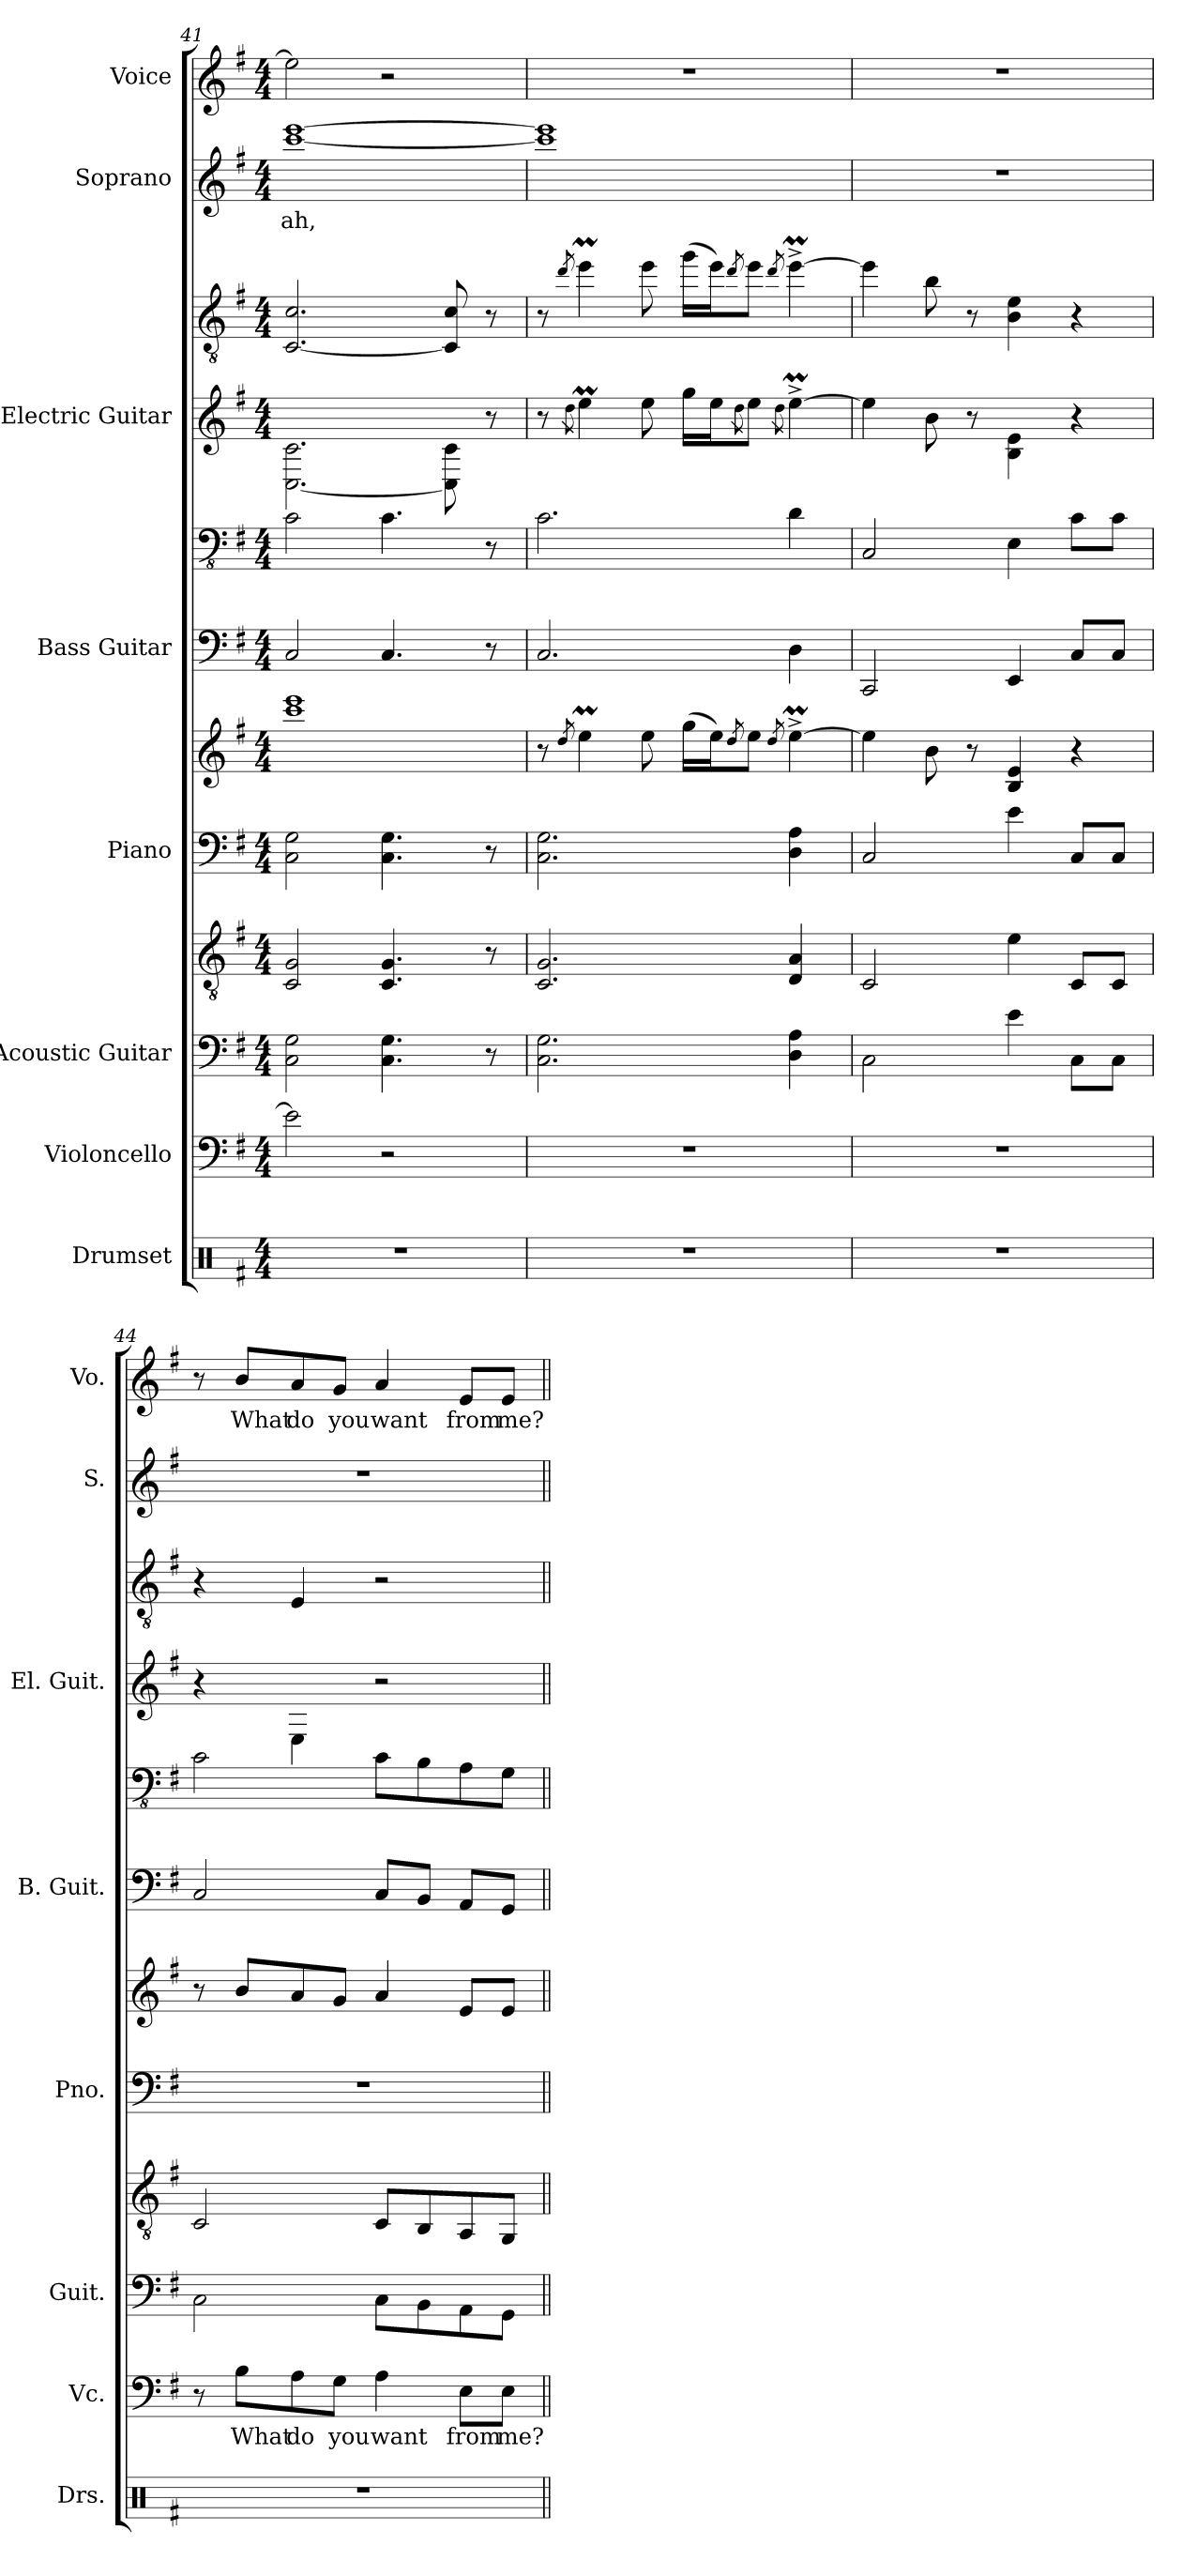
**kern	**kern	**text	**kern	**kern	**kern	**kern	**kern	**kern	**kern	**kern	**kern	**text	**kern	**text
*part8	*part7	*part7	*part6	*part6	*part5	*part5	*part4	*part4	*part3	*part3	*part2	*part2	*part1	*part1
*staff12	*staff11	*staff11	*staff10	*staff9	*staff8	*staff7	*staff6	*staff5	*staff4	*staff3	*staff2	*staff2	*staff1	*staff1
*I"Drumset	*I"Violoncello	*	*I"Acoustic Guitar	*	*I"Piano	*	*I"Bass Guitar	*	*I"Electric Guitar	*	*I"Soprano	*	*I"Voice	*
*I'Drs.	*I'Vc.	*	*I'Guit.	*	*I'Pno.	*	*I'B. Guit.	*	*I'El. Guit.	*	*I'S.	*	*I'Vo.	*
*clefX	*clefF4	*	*	*clefGv2	*clefF4	*clefG2	*	*clefFv4	*	*clefGv2	*clefG2	*	*clefG2	*
*k[f#]	*k[f#]	*	*k[f#]	*k[f#]	*k[f#]	*k[f#]	*k[f#]	*k[f#]	*k[f#]	*k[f#]	*k[f#]	*	*k[f#]	*
*M4/4	*M4/4	*	*M4/4	*M4/4	*M4/4	*M4/4	*M4/4	*M4/4	*M4/4	*M4/4	*M4/4	*	*M4/4	*
=41	=41	=41	=41	=41	=41	=41	=41	=41	=41	=41	=41	=41	=41	=41
1r	2e\]	.	2C\ 2G\	2C/ 2G/	2C\ 2G\	1ccc 1eee	2C	2C\	[2.C\ 2.c\	[2.C/ 2.c/	[1ccc [1eee	ah,	2ee\]	.
.	2r	.	4.C\ 4.G\	4.C/ 4.G/	4.C\ 4.G\	.	4.C	4.C\	.	.	.	.	2r	.
.	.	.	.	.	.	.	.	.	8C\] 8c\	8C/] 8c/	.	.	.	.
.	.	.	8r	8r	8r	.	8r	8r	8r	8r	.	.	.	.
=42	=42	=42	=42	=42	=42	=42	=42	=42	=42	=42	=42	=42	=42	=42
1r	1r	.	2.C\ 2.G\	2.C/ 2.G/	2.C\ 2.G\	8r	2.C	2.C\	8r	8r	1ccc] 1eee]	.	1r	.
.	.	.	.	.	.	8qdd/	.	.	8qdd\	8qdd/	.	.	.	.
.	.	.	.	.	.	4eeM\	.	.	4eeM\	4eeM\	.	.	.	.
.	.	.	.	.	.	8ee\	.	.	8ee\	8ee\	.	.	.	.
.	.	.	.	.	.	(16gg\LL	.	.	16gg\LL	(16gg\LL	.	.	.	.
.	.	.	.	.	.	16ee\J)	.	.	16ee\J	16ee\J)	.	.	.	.
.	.	.	.	.	.	8qdd/	.	.	8qdd\	8qdd/	.	.	.	.
.	.	.	.	.	.	8ee\J	.	.	8ee\J	8ee\J	.	.	.	.
.	.	.	.	.	.	8qdd/	.	.	8qdd\	8qdd/	.	.	.	.
.	.	.	4D\ 4A\	4D/ 4A/	4D\ 4A\	[4eeM^\	4D	4D\	[4eeM^\	[4eeM^\	.	.	.	.
=43	=43	=43	=43	=43	=43	=43	=43	=43	=43	=43	=43	=43	=43	=43
1r	1r	.	2C\	2C/	2C/	4ee\]	2CC	2CC/	4ee\]	4ee\]	1r	.	1r	.
.	.	.	.	.	.	8b\	.	.	8b\	8b\	.	.	.	.
.	.	.	.	.	.	8r	.	.	8r	8r	.	.	.	.
.	.	.	4e\	4e\	4e\	4B/ 4e/	4EE	4EE\	4B\ 4e\	4B\ 4e\	.	.	.	.
.	.	.	8C\L	8C/L	8C/L	4r	8CL	8C\L	4r	4r	.	.	.	.
.	.	.	8C\J	8C/J	8C/J	.	8CJ	8C\J	.	.	.	.	.	.
=44	=44	=44	=44	=44	=44	=44	=44	=44	=44	=44	=44	=44	=44	=44
1r	8r	.	2C\	2C/	1r	8r	2C	2C\	4r	4r	1r	.	8r	.
.	8B\L	What	.	.	.	8b/L	.	.	.	.	.	.	8b/L	What
.	8A\	do	.	.	.	8a/	.	.	4E\	4E/	.	.	8a/	do
.	8G\J	you	.	.	.	8g/J	.	.	.	.	.	.	8g/J	you
.	4A\	want	8C\L	8C/L	.	4a/	8CL	8C\L	2r	2r	.	.	4a/	want
.	.	.	8BB\	8BB/	.	.	8BBJ	8BB\	.	.	.	.	.	.
.	8E\L	from	8AA\	8AA/	.	8e/L	8AAL	8AA\	.	.	.	.	8e/L	from
.	8E\J	me?	8GG\J	8GG/J	.	8e/J	8GGJ	8GG\J	.	.	.	.	8e/J	me?
=||	=||	=||	=||	=||	=||	=||	=||	=||	=||	=||	=||	=||	=||	=||
*-	*-	*-	*-	*-	*-	*-	*-	*-	*-	*-	*-	*-	*-	*-
